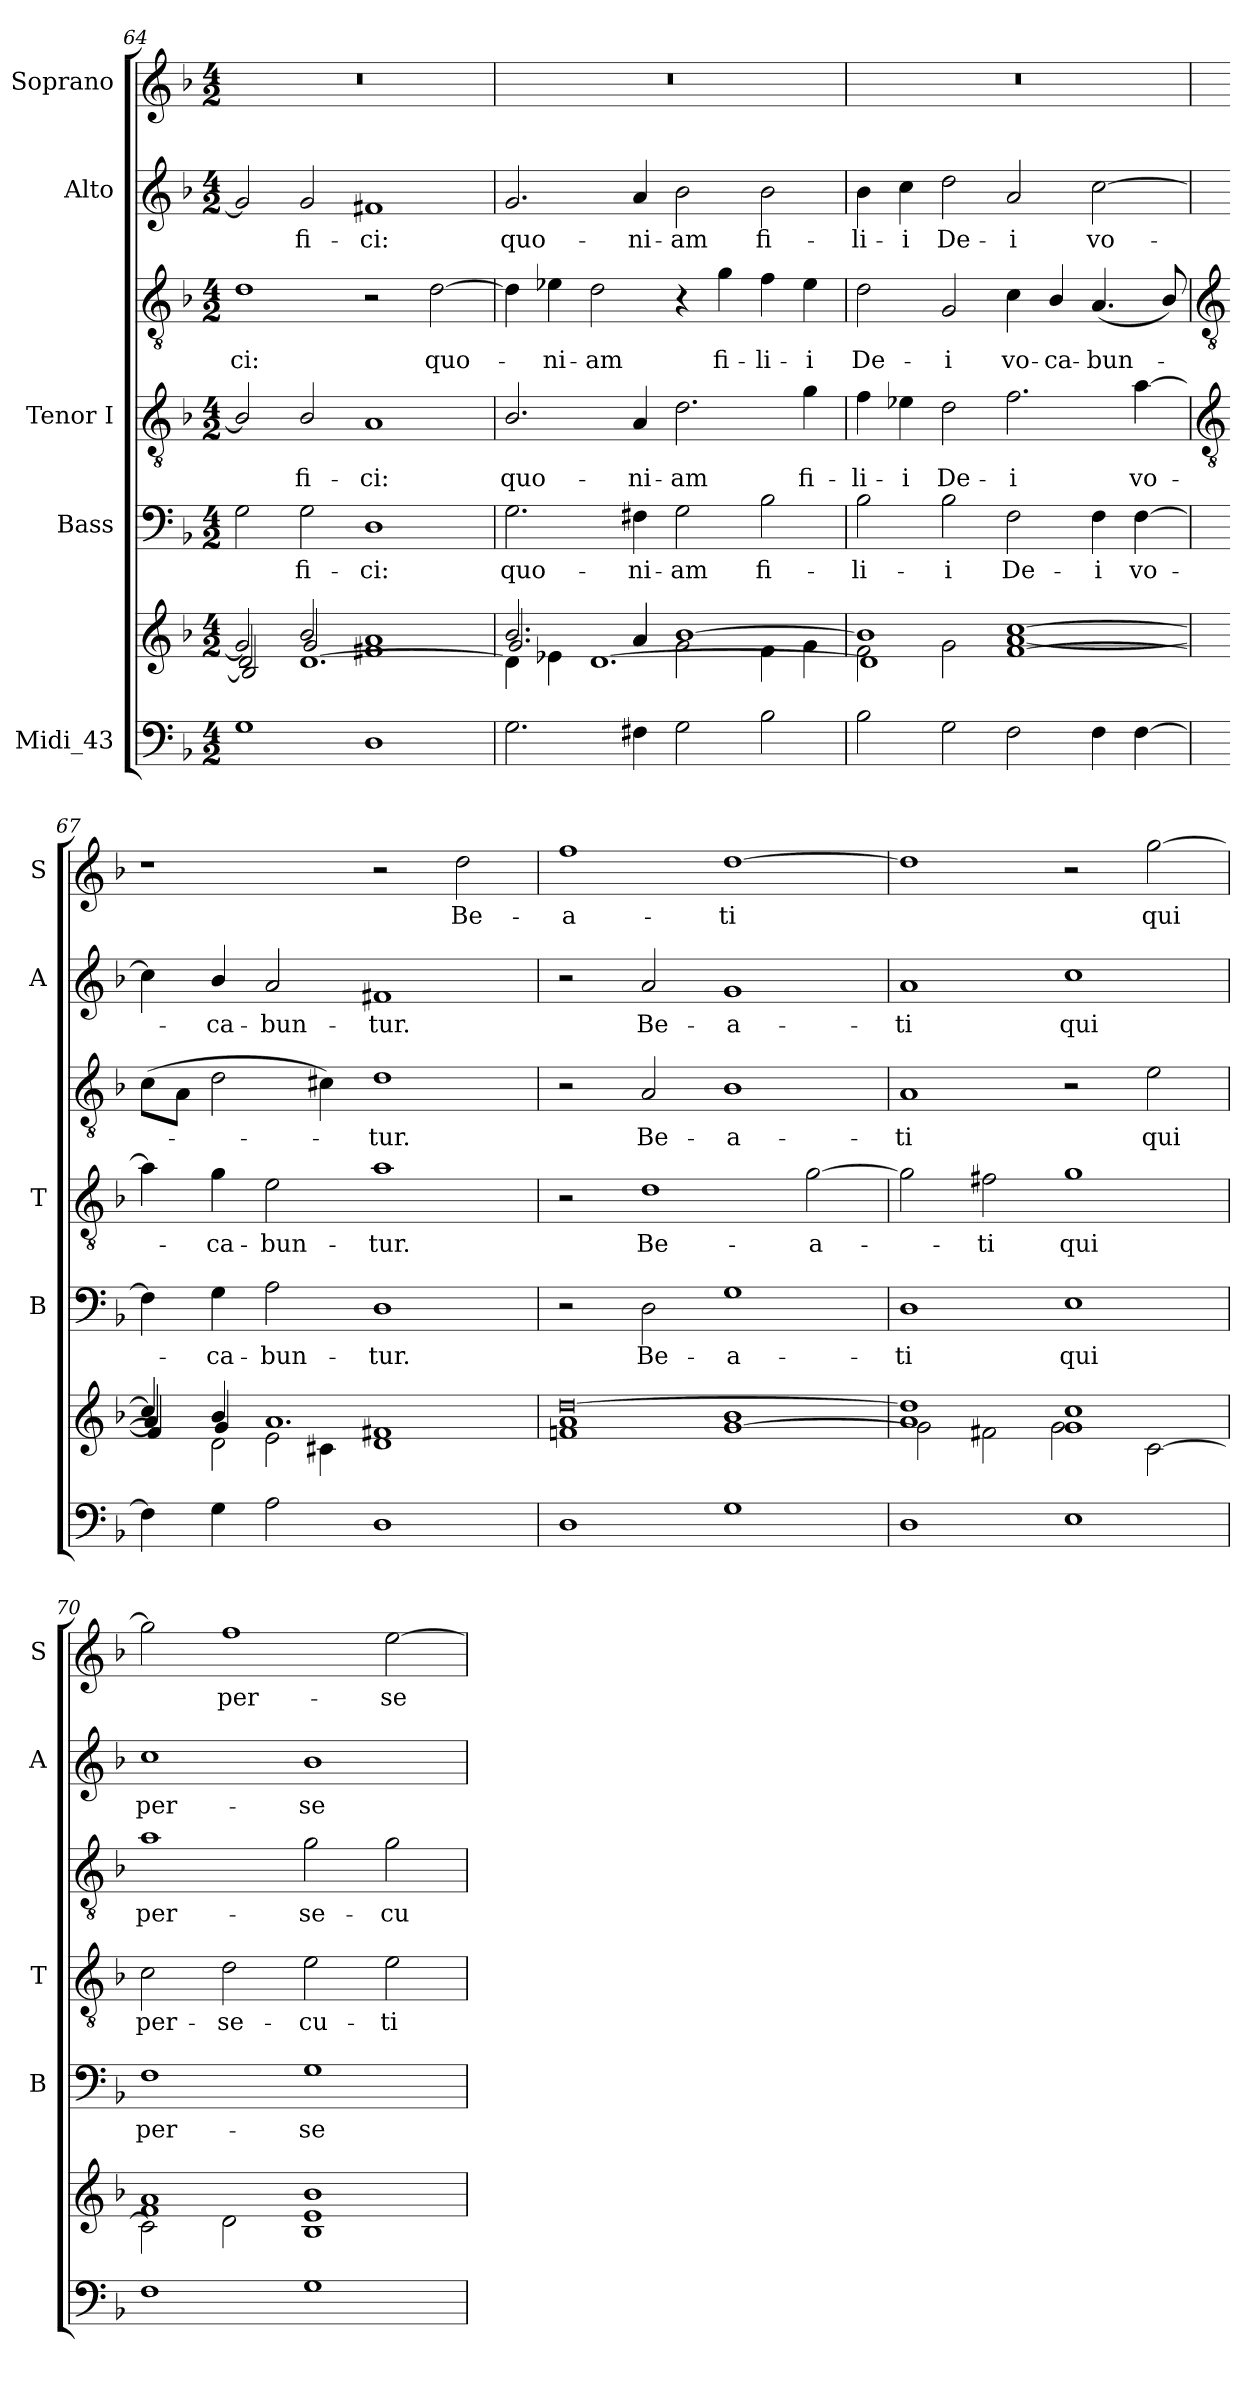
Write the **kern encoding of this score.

**kern	**kern	**kern	**text	**kern	**text	**kern	**text	**kern	**text	**kern	**text
*part5	*part5	*part4	*part4	*part3	*part3	*part3	*part3	*part2	*part2	*part1	*part1
*staff7	*staff6	*staff5	*staff5	*staff4	*staff4	*staff3	*staff3	*staff2	*staff2	*staff1	*staff1
*I"Midi_43	*	*I"Bass	*	*I"Tenor I	*	*	*	*I"Alto	*	*I"Soprano	*
*	*	*I'B	*	*I'T	*	*	*	*I'A	*	*I'S	*
*clefF4	*clefG2	*clefF4	*	*clefGv2	*	*clefGv2	*	*clefG2	*	*clefG2	*
*k[b-]	*k[b-]	*k[b-]	*	*k[b-]	*	*k[b-]	*	*k[b-]	*	*k[b-]	*
*F:	*F:	*F:	*	*F:	*	*F:	*	*F:	*	*F:	*
*M4/2	*M4/2	*M4/2	*	*M4/2	*	*M4/2	*	*M4/2	*	*M4/2	*
=64	=64	=64	=64	=64	=64	=64	=64	=64	=64	=64	=64
*	*^	*	*	*	*	*	*	*	*	*	*
*	*	*^	*	*	*	*	*	*	*	*	*	*
!	!	!	!	!	!	!	!	!	!LO:LY:b	!	!	!	!
1G	2g/]	2d/	2B-/]	2G	.	2B-/]	.	1d	ci:	2g]	.	0r	.
!	!	!	!	!	!LO:LY:b	!	!LO:LY:b	!	!	!	!LO:LY:b	!	!
.	2b-/	2g/	[1.d\	2G	fi-	2B-/	fi-	.	.	2g	fi-	.	.
!	!	!	!	!	!LO:LY:b	!	!LO:LY:b	!	!	!	!LO:LY:b	!	!
1D	1a/	1f#X\	.	1D	-ci:	1A	-ci:	2r	.	1f#X	-ci:	.	.
!	!	!	!	!	!	!	!	!	!LO:LY:b	!	!	!	!
.	.	.	.	.	.	.	.	[2d	quo-	.	.	.	.
=65	=65	=65	=65	=65	=65	=65	=65	=65	=65	=65	=65	=65	=65
!	!	!	!	!	!LO:LY:b	!	!LO:LY:b	!	!	!	!LO:LY:b	!	!
2.G	2.b-/	2.g/	4d\]	2.G	quo-	2.B-/	quo-	4d]	.	2.g	quo-	0r	.
!	!	!	!	!	!	!	!	!	!LO:LY:b	!	!	!	!
.	.	.	4e-X\	.	.	.	.	4e-X	ni-	.	.	.	.
!	!	!	!	!	!	!	!	!	!LO:LY:b	!	!	!	!
.	.	.	[1.d\	.	.	.	.	2d	-am	.	.	.	.
!	!	!	!	!	!LO:LY:b	!	!LO:LY:b	!	!	!	!LO:LY:b	!	!
4F#X	4a/	4a/	.	4F#X	-ni-	4A	-ni-	.	.	4a	-ni-	.	.
!	!	!	!	!	!LO:LY:b	!	!LO:LY:b	!	!	!	!LO:LY:b	!	!
2G	[1b-/	2g\	.	2G	-am	2.d	-am	4r	.	2b-	-am	.	.
!	!	!	!	!	!	!	!	!	!LO:LY:b	!	!	!	!
.	.	.	.	.	.	.	.	4g	fi-	.	.	.	.
!	!	!	!	!	!LO:LY:b	!	!	!	!LO:LY:b	!	!LO:LY:b	!	!
2B-	.	4f\	.	2B-	fi-	.	.	4f	-li-	2b-	fi-	.	.
!	!	!	!	!	!	!	!LO:LY:b	!	!LO:LY:b	!	!	!	!
.	.	4g\	.	.	.	4g	fi-	4e-	-i	.	.	.	.
=66	=66	=66	=66	=66	=66	=66	=66	=66	=66	=66	=66	=66	=66
!	!	!	!	!	!LO:LY:b	!	!LO:LY:b	!	!LO:LY:b	!	!LO:LY:b	!	!
2B-	1b-/]	2f\	1d\]	2B-	-li-	4f	li-	2d	-De-	4b-	-li-	0r	.
!	!	!	!	!	!	!	!LO:LY:b	!	!	!	!LO:LY:b	!	!
.	.	.	.	.	.	4e-X	-i	.	.	4cc	-i	.	.
!	!	!	!	!	!LO:LY:b	!	!LO:LY:b	!	!LO:LY:b	!	!LO:LY:b	!	!
2G	.	2g\	.	2B-	-i	2d	De-	2G	-i	2dd	De-	.	.
!	!	!	!	!	!LO:LY:b	!	!LO:LY:b	!	!LO:LY:b	!	!LO:LY:b	!	!
2F	[1cc/	[1a\	[1f\	2F	De-	2.f	-i	4c	vo-	2a	-i	.	.
!	!	!	!	!	!	!	!	!	!LO:LY:b	!	!	!	!
.	.	.	.	.	.	.	.	4B-/	-ca-	.	.	.	.
!	!	!	!	!	!LO:LY:b	!	!	!	!LO:LY:b	!	!LO:LY:b	!	!
4F	.	.	.	4F	-i	.	.	(<4.A	-bun-	[2cc	vo-	.	.
!	!	!	!	!	!LO:LY:b	!	!LO:LY:b	!	!	!	!	!	!
[4F	.	.	.	[4F	vo-	[4a	vo-	.	.	.	.	.	.
.	.	.	.	.	.	.	.	8B-/)	.	.	.	.	.
!!LO:LB:g=z
=67	=67	=67	=67	=67	=67	=67	=67	=67	=67	=67	=67	=67	=67
*	*	*	*	*	*	*clefGv2	*	*clefGv2	*	*	*	*	*
4F]	4cc/]	4a/]	4f/]	4F]	.	4a]	.	(>8cL	.	4cc]	.	1r	.
.	.	.	.	.	.	.	.	8AJ	.	.	.	.	.
!	!	!	!	!	!LO:LY:b	!	!LO:LY:b	!	!	!	!LO:LY:b	!	!
4G	4b-/	4g/	2d\	4G	ca-	4g	ca-	2d	.	4b-/	ca-	.	.
!	!	!	!	!	!LO:LY:b	!	!LO:LY:b	!	!	!	!LO:LY:b	!	!
2A	1.a/	2e\	.	2A	-bun-	2e	-bun-	.	.	2a	-bun-	.	.
.	.	.	4c#X\	.	.	.	.	4c#X)	.	.	.	.	.
!	!	!	!	!	!LO:LY:b	!	!LO:LY:b	!	!LO:LY:b	!	!LO:LY:b	!	!
1D	.	1f#X\	1d\	1D	-tur.	1a	-tur.	1d	tur.	1f#X	-tur.	2r	.
!	!	!	!	!	!	!	!	!	!	!	!	!	!LO:LY:b
.	.	.	.	.	.	.	.	.	.	.	.	2dd	Be-
=68	=68	=68	=68	=68	=68	=68	=68	=68	=68	=68	=68	=68	=68
!	!	!	!	!	!	!	!	!	!	!	!	!	!LO:LY:b
1D	[0dd/	1a\	1fn\	2r	.	2r	.	2r	.	2r	.	1ff	-a-
!	!	!	!	!	!LO:LY:b	!	!LO:LY:b	!	!LO:LY:b	!	!LO:LY:b	!	!
.	.	.	.	2D	Be-	1d	-Be-	2A	Be-	2a	Be-	.	.
!	!	!	!	!	!LO:LY:b	!	!	!	!LO:LY:b	!	!LO:LY:b	!	!LO:LY:b
1G	.	1b-\	[1g\	1G	-a-	.	.	1B-	-a-	1g	-a-	[1dd	-ti
!	!	!	!	!	!	!	!LO:LY:b	!	!	!	!	!	!
.	.	.	.	.	.	[2g	-a-	.	.	.	.	.	.
=69	=69	=69	=69	=69	=69	=69	=69	=69	=69	=69	=69	=69	=69
!	!	!	!	!	!LO:LY:b	!	!	!	!LO:LY:b	!	!LO:LY:b	!	!
1D	1dd/]	1a\	2g\]	1D	-ti	2g]	.	1A	ti	1a	-ti	1dd]	.
!	!	!	!	!	!	!	!LO:LY:b	!	!	!	!	!	!
.	.	.	2f#X\	.	.	2f#X	ti	.	.	.	.	.	.
!	!	!	!	!	!LO:LY:b	!	!LO:LY:b	!	!	!	!LO:LY:b	!	!
1E	1cc/	1g\	2g\	1E	qui	1g	qui	2r	.	1cc	qui	2r	.
!	!	!	!	!	!	!	!	!	!LO:LY:b	!	!	!	!LO:LY:b
.	.	.	[2c\	.	.	.	.	2e	qui	.	.	[2gg	qui
=70	=70	=70	=70	=70	=70	=70	=70	=70	=70	=70	=70	=70	=70
!	!	!	!	!	!LO:LY:b	!	!LO:LY:b	!	!LO:LY:b	!	!LO:LY:b	!	!
1F	1a/	1f\	2c\]	1F	per-	2c	-per-	1a	per-	1cc	per-	2gg]	.
!	!	!	!	!	!	!	!LO:LY:b	!	!	!	!	!	!LO:LY:b
.	.	.	2d\	.	.	2d	-se-	.	.	.	.	1ff	per-
!	!	!	!	!	!LO:LY:b	!	!LO:LY:b	!	!LO:LY:b	!	!LO:LY:b	!	!
1G	1b-/	1e\	1B-\	1G	-se-	2e	-cu-	2g	-se-	1b-/	-se-	.	.
!	!	!	!	!	!	!	!LO:LY:b	!	!LO:LY:b	!	!	!	!LO:LY:b
.	.	.	.	.	.	2e	-ti-	2g	-cu-	.	.	[2ee	-se-
*	*v	*v	*v	*	*	*	*	*	*	*	*	*	*
=	=	=	=	=	=	=	=	=	=	=	=
*-	*-	*-	*-	*-	*-	*-	*-	*-	*-	*-	*-
